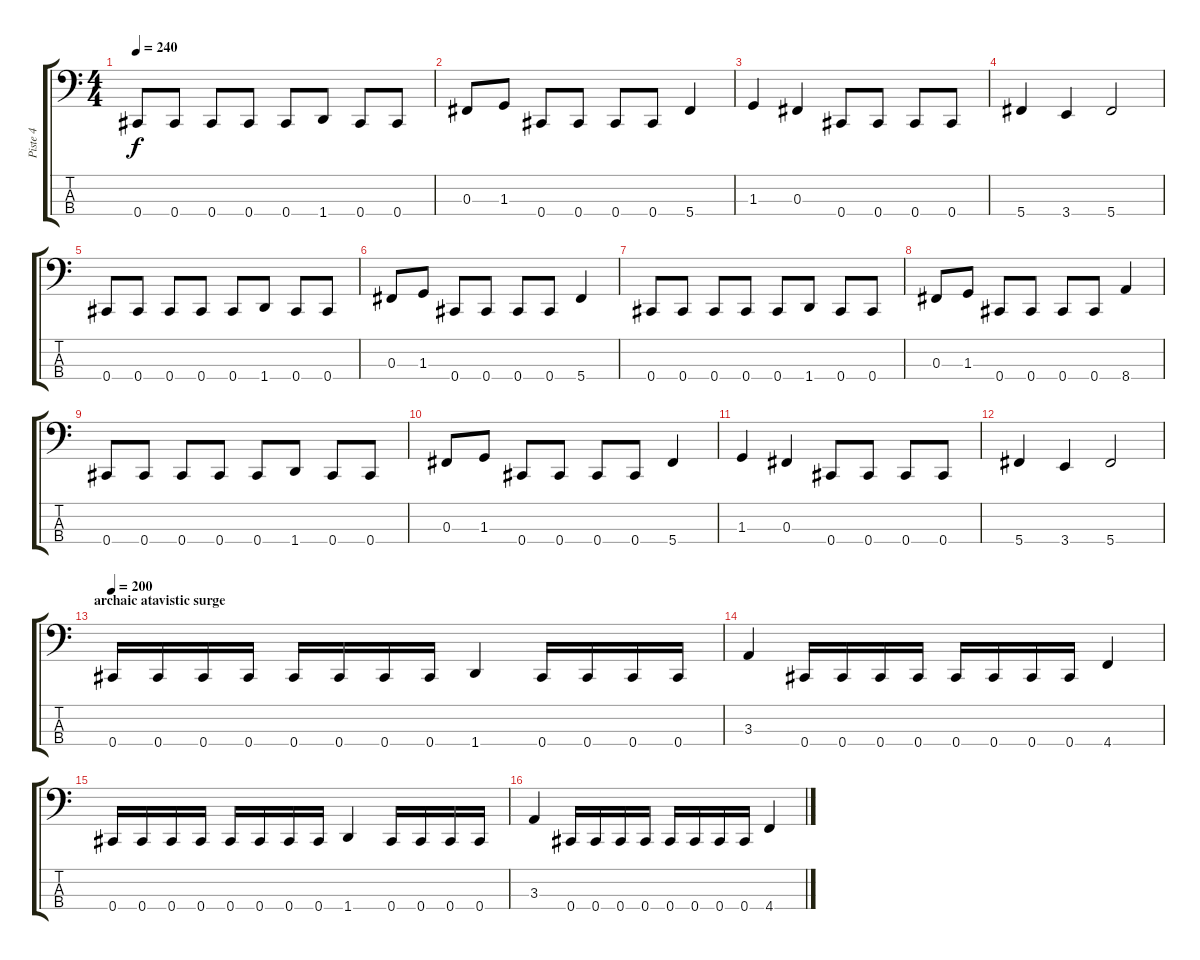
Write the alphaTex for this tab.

\track ("Piste 4" "Piste 4") {instrument electricbassfinger}
\staff {score tabs}
\tuning (E2 B1 Gb1 Db1) {hide}
\ts (4 4)
\tempo 240
\clef f4
\ks c
0.4.8{dy f} 0.4.8 0.4.8 0.4.8 0.4.8 1.4.8 0.4.8 0.4.8 |
0.3.8 1.3.8 0.4.8 0.4.8 0.4.8 0.4.8 5.4.4 |
1.3.4 0.3.4 0.4.8 0.4.8 0.4.8 0.4.8 |
5.4.4 3.4.4 5.4.2 |
0.4.8 0.4.8 0.4.8 0.4.8 0.4.8 1.4.8 0.4.8 0.4.8 |
0.3.8 1.3.8 0.4.8 0.4.8 0.4.8 0.4.8 5.4.4 |
0.4.8 0.4.8 0.4.8 0.4.8 0.4.8 1.4.8 0.4.8 0.4.8 |
0.3.8 1.3.8 0.4.8 0.4.8 0.4.8 0.4.8 8.4.4 |
0.4.8 0.4.8 0.4.8 0.4.8 0.4.8 1.4.8 0.4.8 0.4.8 |
0.3.8 1.3.8 0.4.8 0.4.8 0.4.8 0.4.8 5.4.4 |
1.3.4 0.3.4 0.4.8 0.4.8 0.4.8 0.4.8 |
5.4.4 3.4.4 5.4.2 |
\section ("" "archaic atavistic surge")
\tempo 200
0.4.16 0.4.16 0.4.16 0.4.16 0.4.16 0.4.16 0.4.16 0.4.16 1.4.4 0.4.16 0.4.16 0.4.16 0.4.16 |
3.3.4 0.4.16 0.4.16 0.4.16 0.4.16 0.4.16 0.4.16 0.4.16 0.4.16 4.4.4 |
0.4.16 0.4.16 0.4.16 0.4.16 0.4.16 0.4.16 0.4.16 0.4.16 1.4.4 0.4.16 0.4.16 0.4.16 0.4.16 |
3.3.4 0.4.16 0.4.16 0.4.16 0.4.16 0.4.16 0.4.16 0.4.16 0.4.16 4.4.4
